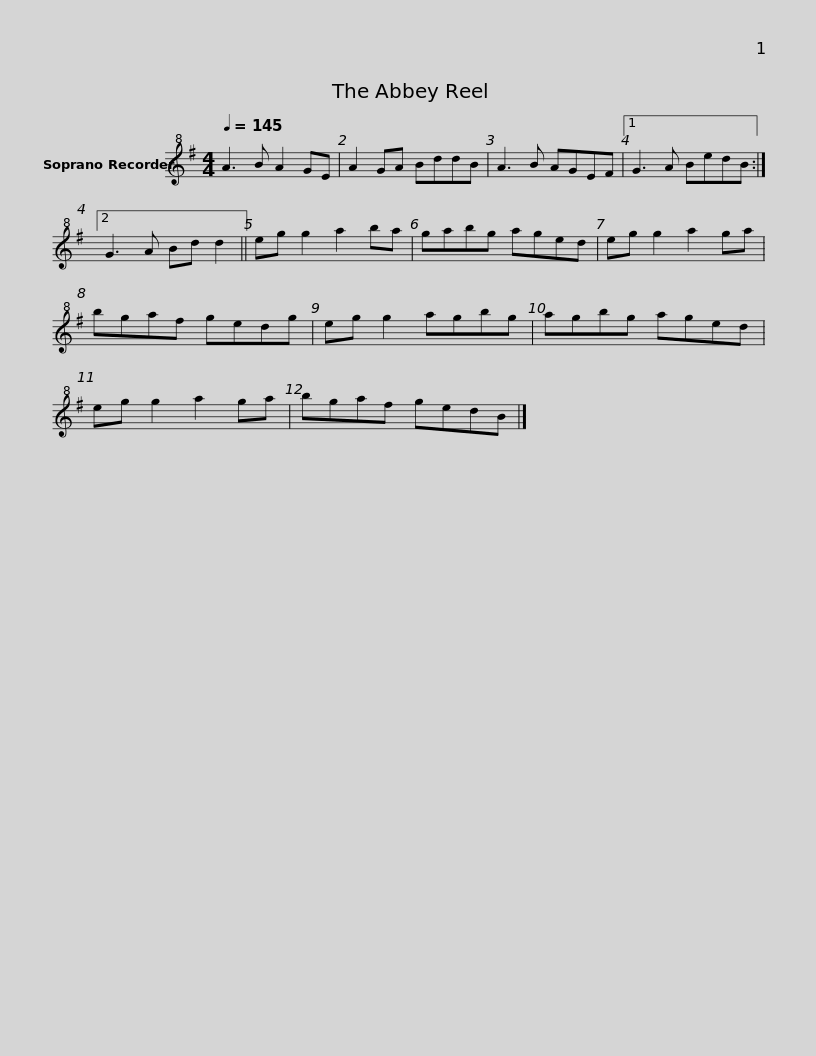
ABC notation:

X:1
L:1/8
Q:1/4=145
M:4/4
I:linebreak $
K:G
V:1 treble+8
V:1
 A3 B A2 GE | A2 GA BddB | A3 B AGEF |1 G3 A BedB :|2 G3 A Bd d2 || %5
 eg g2 a2 ba |$ gabg aged |$ eg g2 a2 ga | bgaf gedg |$ eg g2 agbg | %10
 agbg aged |$ eg g2 a2 ga | bgaf gedB |] %13
